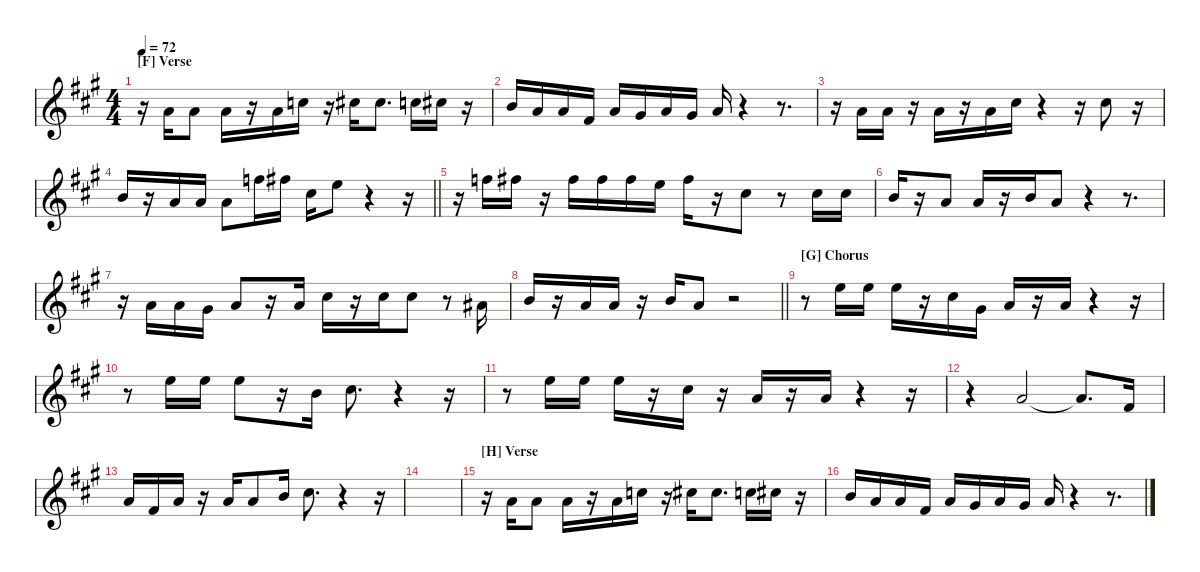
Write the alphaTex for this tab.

\hideDynamics
\bracketExtendMode nobrackets
\singleTrackTrackNamePolicy hidden
\multiTrackTrackNamePolicy hidden
\otherSystemsTrackNameOrientation horizontal
\track ("Soprano Voice" "Singer") {instrument voiceoohs}
\staff {score}
\tuning (E4 B3 G3 D3 A2 E2)
\ts (4 4)
\section ("F" "Verse")
\tempo 72
\clef g2
\ks a
r.16{dy mf beam Down} 5.1{acc forcenatural}.16{beam Up} 5.1{acc forcenatural}.8{beam Up} 5.1{acc forcenatural}.16{beam Down} r.16{beam Down} 5.1{acc forcenatural}.16{beam Down} 8.1{acc forcenatural}.16{beam Down} r.16{beam Down} 9.1{acc #}.16{beam Down} 9.1{acc #}.8{d beam Down} 8.1{acc forcenatural}.16{beam Down} 9.1{acc #}.16{beam Down} r.16{beam Down} |
7.1{acc forcenatural}.16{beam Up} 5.1{acc forcenatural}.16{beam Up} 5.1{acc forcenatural}.16{beam Up} 2.1{acc #}.16{beam Up} 5.1{acc forcenatural}.16{beam Up} 4.1{acc #}.16{beam Up} 5.1{acc forcenatural}.16{beam Up} 4.1{acc #}.16{beam Up} 5.1{acc forcenatural}.16{beam Up} r.4{beam Up} r.8{d beam Up} |
r.16{beam Down} 5.1{acc forcenatural}.16{beam Up} 5.1{acc forcenatural}.16{beam Up} r.16{beam Up} 5.1{acc forcenatural}.16{beam Down} r.16{beam Down} 5.1{acc forcenatural}.16{beam Down} 9.1{acc #}.16{beam Down} r.4{beam Down} r.16{beam Down} 9.1{acc #}.8{beam Down} r.16{beam Down} |
\barLineRight lightlight
7.1{acc forcenatural}.16{beam Up} r.16{beam Up} 5.1{acc forcenatural}.16{beam Up} 5.1{acc forcenatural}.16{beam Up} 5.1{acc forcenatural}.8{beam Down} 13.1{acc forcenatural}.16{beam Down} 14.1{acc #}.16{beam Down} 9.1{acc #}.16{beam Down} 12.1{acc forcenatural}.8{beam Down} r.4{beam Down} r.16{beam Down} |
r.16{beam Down} 13.1{acc forcenatural}.16{beam Down} 14.1{acc #}.16{beam Down} r.16{beam Down} 14.1{acc #}.16{beam Down} 14.1{acc #}.16{beam Down} 14.1{acc #}.16{beam Down} 12.1{acc forcenatural}.16{beam Down} 14.1{acc #}.16{beam Down} r.16{beam Down} 9.1{acc #}.8{beam Down} r.8{beam Down} 9.1{acc #}.16{beam Down} 9.1{acc #}.16{beam Down} |
7.1{acc forcenatural}.16{beam Up} r.16{beam Up} 5.1{acc forcenatural}.8{beam Up} 5.1{acc forcenatural}.16{beam Up} r.16{beam Up} 7.1{acc forcenatural}.16{beam Up} 5.1{acc forcenatural}.8{beam Up} r.4{beam Up} r.8{d beam Up} |
r.16{beam Down} 5.1{acc forcenatural}.16{beam Up} 5.1{acc forcenatural}.16{beam Up} 4.1{acc #}.16{beam Up} 5.1{acc forcenatural}.8{beam Up} r.16{beam Up} 5.1{acc forcenatural}.16{beam Up} 9.1{acc #}.16{beam Down} r.16{beam Down} 9.1{acc #}.16{beam Down} 9.1{acc #}.8{beam Down} r.8{beam Down} 6.1{acc #}.16{beam Up} |
\barLineRight lightlight
7.1{acc forcenatural}.16{beam Up} r.16{beam Up} 5.1{acc forcenatural}.16{beam Up} 5.1{acc forcenatural}.16{beam Up} r.16{beam Up} 7.1{acc forcenatural}.16{beam Up} 5.1{acc forcenatural}.8{beam Up} r.2{beam Up} |
\section ("G" "Chorus")
r.8{beam Down} 12.1{acc forcenatural}.16{beam Down} 12.1{acc forcenatural}.16{beam Down} 12.1{acc forcenatural}.16{beam Down} r.16{beam Down} 9.1{acc #}.16{beam Down} 9.2{acc #}.16{beam Down} 10.2{acc forcenatural}.16{beam Up} r.16{beam Up} 5.1{acc forcenatural}.16{beam Up} r.4{beam Up} r.16{beam Up} |
r.8{beam Down} 12.1{acc forcenatural}.16{beam Down} 12.1{acc forcenatural}.16{beam Down} 12.1{acc forcenatural}.8{beam Down} r.16{beam Down} 7.1{acc forcenatural}.16{beam Down} 9.1{acc #}.8{d beam Down} r.4{beam Down} r.16{beam Down} |
r.8{beam Down} 12.1{acc forcenatural}.16{beam Down} 12.1{acc forcenatural}.16{beam Down} 12.1{acc forcenatural}.16{beam Down} r.16{beam Down} 9.1{acc #}.16{beam Down} r.16{beam Down} 5.1{acc forcenatural}.16{beam Up} r.16{beam Up} 5.1{acc forcenatural}.16{beam Up} r.4{beam Up} r.16{beam Up} |
r.4{beam Down} 5.1{acc forcenatural}.2{beam Up} 5.1{t acc forcenatural}.8{d beam Up} 2.1{acc #}.16{beam Up} |
5.1{acc forcenatural}.16{beam Up} 2.1{acc #}.16{beam Up} 5.1{acc forcenatural}.16{beam Up} r.16{beam Up} 5.1{acc forcenatural}.16{beam Up} 5.1{acc forcenatural}.8{beam Up} 7.1{acc forcenatural}.16{beam Up} 9.1{acc #}.8{d beam Down} r.4{beam Down} r.16{beam Down} |
|
\section ("H" "Verse")
r.16{beam Down} 5.1{acc forcenatural}.16{beam Up} 5.1{acc forcenatural}.8{beam Up} 5.1{acc forcenatural}.16{beam Down} r.16{beam Down} 5.1{acc forcenatural}.16{beam Down} 8.1{acc forcenatural}.16{beam Down} r.16{beam Down} 9.1{acc #}.16{beam Down} 9.1{acc #}.8{d beam Down} 8.1{acc forcenatural}.16{beam Down} 9.1{acc #}.16{beam Down} r.16{beam Down} |
7.1{acc forcenatural}.16{beam Up} 5.1{acc forcenatural}.16{beam Up} 5.1{acc forcenatural}.16{beam Up} 2.1{acc #}.16{beam Up} 5.1{acc forcenatural}.16{beam Up} 4.1{acc #}.16{beam Up} 5.1{acc forcenatural}.16{beam Up} 4.1{acc #}.16{beam Up} 5.1{acc forcenatural}.16{beam Up} r.4{beam Up} r.8{d beam Up}
